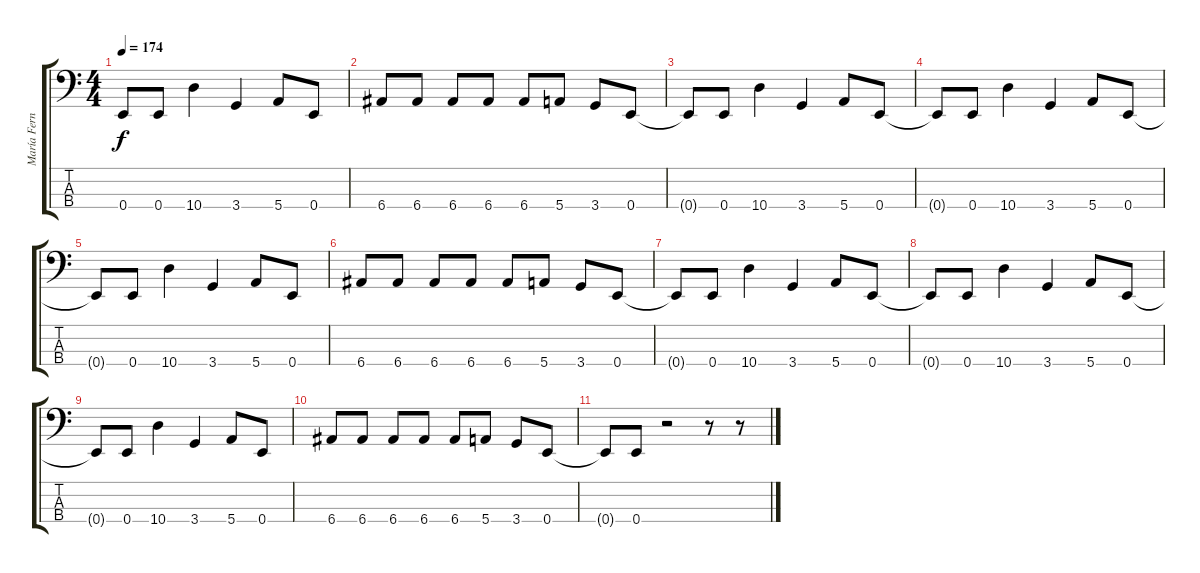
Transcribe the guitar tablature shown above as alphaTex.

\track ("María Fernanda Aldana (Bajo)" "María Fern") {instrument electricbasspick}
\staff {score tabs}
\tuning (G2 D2 A1 E1) {hide}
\ts (4 4)
\tempo 174
\clef f4
\ks c
0.4{t}.8{dy f} 0.4.8 10.4.4 3.4.4 5.4.8 0.4.8 |
6.4.8 6.4.8 6.4.8 6.4.8 6.4.8 5.4.8 3.4.8 0.4.8 |
0.4{t}.8 0.4.8 10.4.4 3.4.4 5.4.8 0.4.8 |
0.4{t}.8 0.4.8 10.4.4 3.4.4 5.4.8 0.4.8 |
0.4{t}.8 0.4.8 10.4.4 3.4.4 5.4.8 0.4.8 |
6.4.8 6.4.8 6.4.8 6.4.8 6.4.8 5.4.8 3.4.8 0.4.8 |
0.4{t}.8 0.4.8 10.4.4 3.4.4 5.4.8 0.4.8 |
0.4{t}.8 0.4.8 10.4.4 3.4.4 5.4.8 0.4.8 |
0.4{t}.8 0.4.8 10.4.4 3.4.4 5.4.8 0.4.8 |
6.4.8 6.4.8 6.4.8 6.4.8 6.4.8 5.4.8 3.4.8 0.4.8 |
0.4{t}.8 0.4.8 r.2 r.8 r.8
